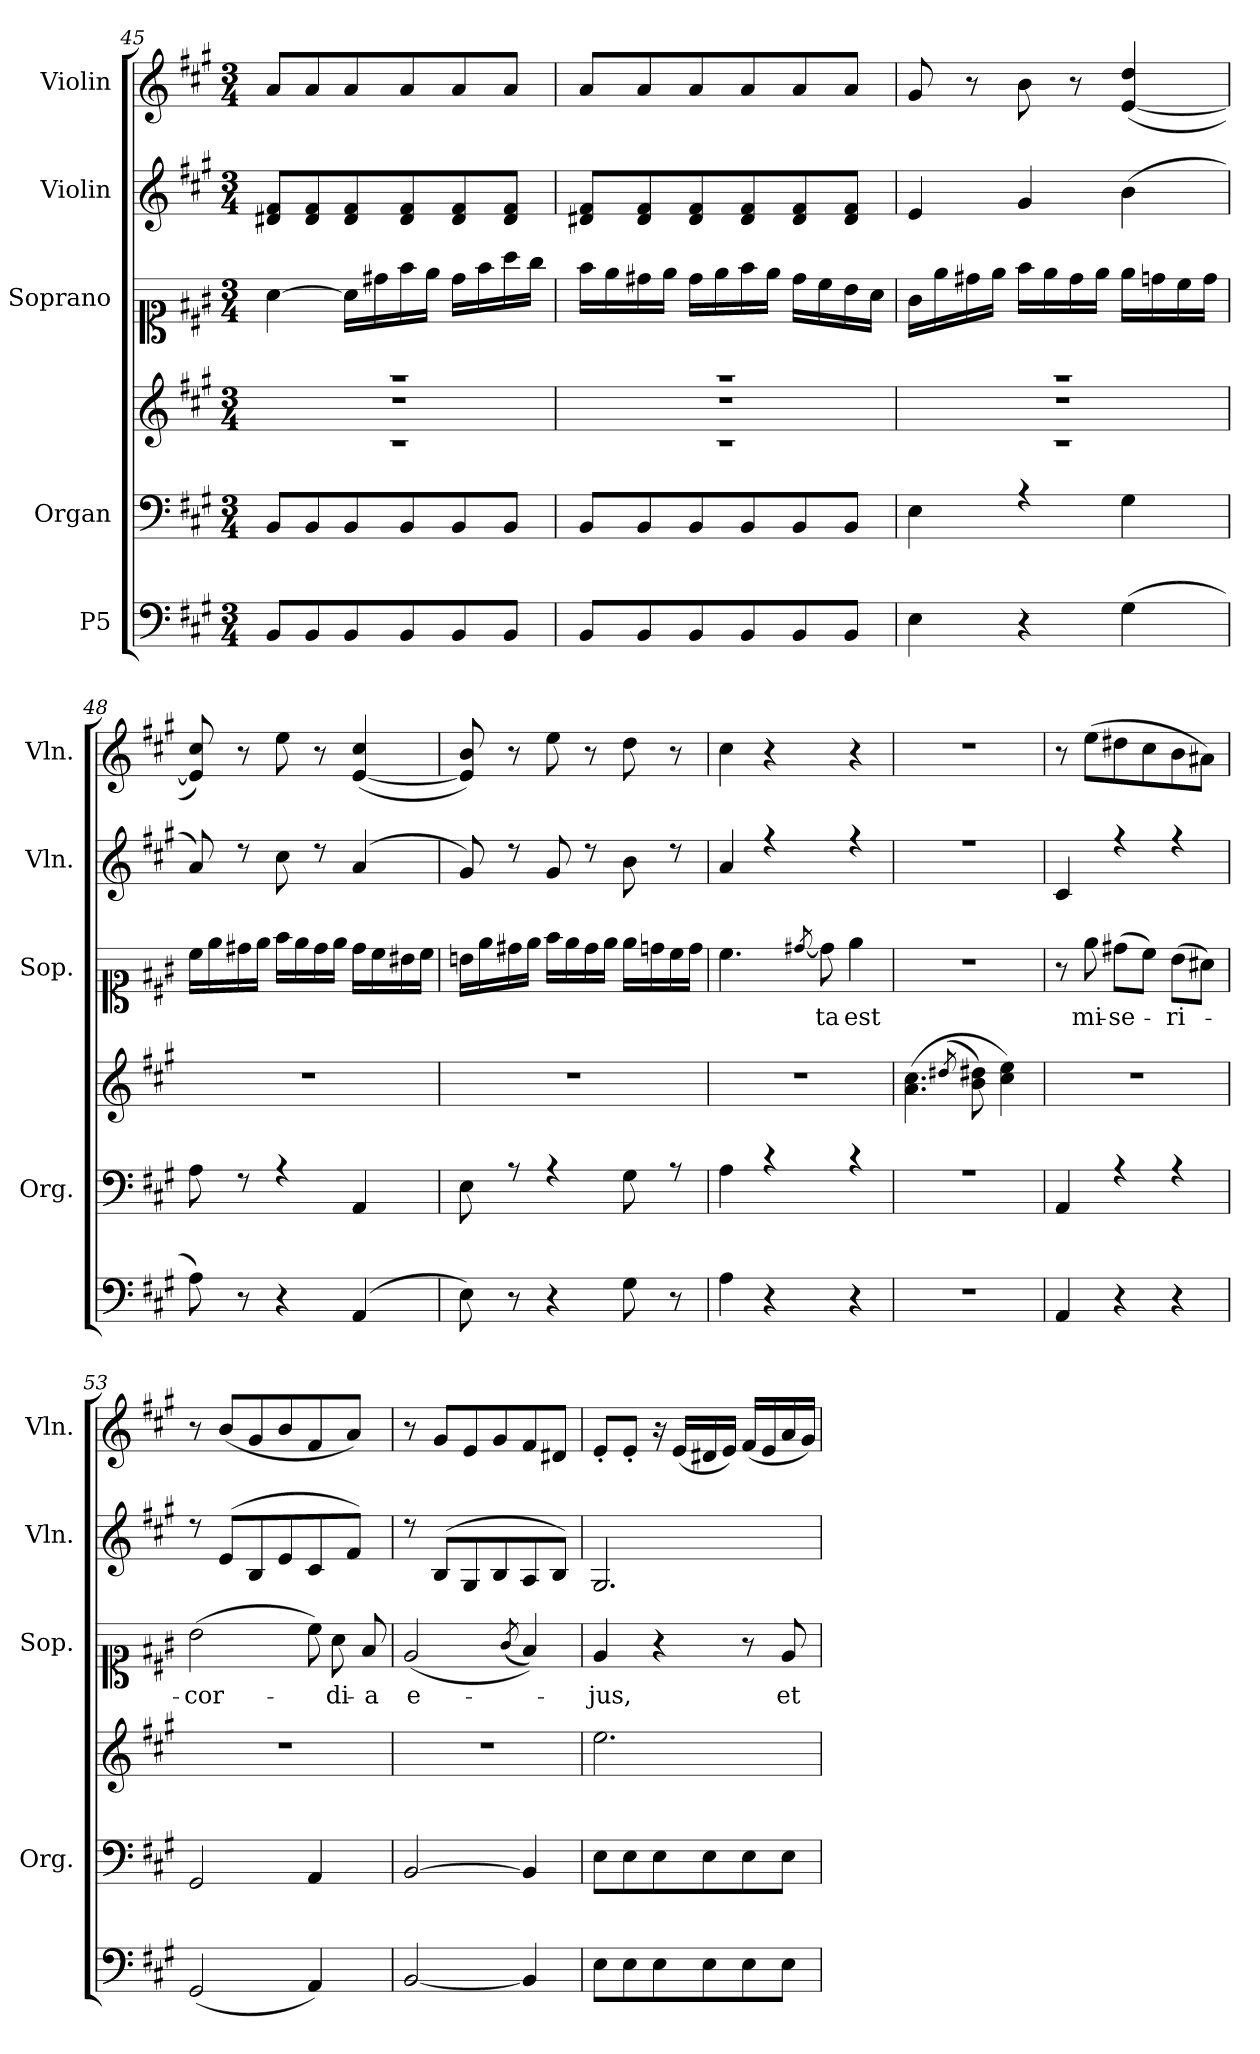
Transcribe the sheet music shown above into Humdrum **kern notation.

**kern	**kern	**kern	**kern	**text	**kern	**kern
*part5	*part4	*part4	*part3	*part3	*part2	*part1
*staff6	*staff5	*staff4	*staff3	*staff3	*staff2	*staff1
*I"P5	*I"Organ	*	*I"Soprano	*	*I"Violin	*I"Violin
*	*I'Org.	*	*I'Sop.	*	*I'Vln.	*I'Vln.
*clefF4	*clefF4	*clefG2	*clefC1	*	*clefG2	*clefG2
*k[f#c#g#]	*k[f#c#g#]	*k[f#c#g#]	*k[f#c#g#]	*	*k[f#c#g#]	*k[f#c#g#]
*A:	*A:	*A:	*A:	*	*A:	*A:
*M3/4	*M3/4	*M3/4	*M3/4	*	*M3/4	*M3/4
=45	=45	=45	=45	=45	=45	=45
*	*^	*^	*	*	*	*
*	*	*	*	*^	*	*	*	*
!	!	!	!LO:N:vis=1	!LO:N:vis=1	!LO:N:vis=1	!	!	!	!
*	*	*	*	*	*	*	*	*^	*
8BB/L	8BB/L	2.ryy	2.raa	2.rc	2.r	[>4a\	.	8d#X/ 8f#/L	2.ryy	8a/L
8BB/	8BB/	.	.	.	.	.	.	8d#/ 8f#/	.	8a/
8BB/	8BB/	.	.	.	.	16a\LL]	.	8d#/ 8f#/	.	8a/
.	.	.	.	.	.	16dd#X\	.	.	.	.
8BB/	8BB/	.	.	.	.	16ff#\	.	8d#/ 8f#/	.	8a/
.	.	.	.	.	.	16ee\JJ	.	.	.	.
8BB/	8BB/	.	.	.	.	16dd#\LL	.	8d#/ 8f#/	.	8a/
.	.	.	.	.	.	16ff#\	.	.	.	.
8BB/J	8BB/J	.	.	.	.	16aa\	.	8d#/ 8f#/J	.	8a/J
.	.	.	.	.	.	16gg#\JJ	.	.	.	.
!!LO:PB:g=z
=46	=46	=46	=46	=46	=46	=46	=46	=46	=46	=46
!	!	!	!LO:N:vis=1	!LO:N:vis=1	!LO:N:vis=1	!	!	!	!	!
8BB/L	8BB/L	2.ryy	2.raa	2.rc	2.r	16ff#\LL	.	8d#X/ 8f#/L	2.ryy	8a/L
.	.	.	.	.	.	16ee\	.	.	.	.
8BB/	8BB/	.	.	.	.	16dd#X\	.	8d#/ 8f#/	.	8a/
.	.	.	.	.	.	16ee\JJ	.	.	.	.
8BB/	8BB/	.	.	.	.	16dd#\LL	.	8d#/ 8f#/	.	8a/
.	.	.	.	.	.	16ee\	.	.	.	.
8BB/	8BB/	.	.	.	.	16ff#\	.	8d#/ 8f#/	.	8a/
.	.	.	.	.	.	16ee\JJ	.	.	.	.
8BB/	8BB/	.	.	.	.	16dd#\LL	.	8d#/ 8f#/	.	8a/
.	.	.	.	.	.	16cc#\	.	.	.	.
8BB/J	8BB/J	.	.	.	.	16b\	.	8d#/ 8f#/J	.	8a/J
.	.	.	.	.	.	16a\JJ	.	.	.	.
=47	=47	=47	=47	=47	=47	=47	=47	=47	=47	=47
!	!	!	!LO:N:vis=1	!LO:N:vis=1	!LO:N:vis=1	!	!	!	!	!
4E\	4E\	2.ryy	2.raa	2.rc	2.r	16g#\LL	.	4e/	2.ryy	8g#/
.	.	.	.	.	.	16ee\	.	.	.	.
.	.	.	.	.	.	16dd#X\	.	.	.	8r
.	.	.	.	.	.	16ee\JJ	.	.	.	.
4r	4r	.	.	.	.	16ff#\LL	.	4g#/	.	8b\
.	.	.	.	.	.	16ee\	.	.	.	.
.	.	.	.	.	.	16dd#\	.	.	.	8r
.	.	.	.	.	.	16ee\JJ	.	.	.	.
(>4G#\	4G#\	.	.	.	.	16ee\LL	.	(>4b\	.	(>[<4e/ 4dd/
.	.	.	.	.	.	16ddn\	.	.	.	.
.	.	.	.	.	.	16cc#\	.	.	.	.
.	.	.	.	.	.	16dd\JJ	.	.	.	.
=48	=48	=48	=48	=48	=48	=48	=48	=48	=48	=48
!	!	!	!	!	!LO:N:vis=1	!	!	!	!	!
8A\)	8A\	2.ryy	2.ryy	2.ryy	2.r	16cc#\LL	.	8a/)	2.ryy	8e/] 8cc#/)
.	.	.	.	.	.	16ee\	.	.	.	.
8r	8r	.	.	.	.	16dd#X\	.	8r	.	8r
.	.	.	.	.	.	16ee\JJ	.	.	.	.
4r	4r	.	.	.	.	16ff#\LL	.	8cc#\	.	8ee\
.	.	.	.	.	.	16ee\	.	.	.	.
.	.	.	.	.	.	16dd#\	.	8r	.	8r
.	.	.	.	.	.	16ee\JJ	.	.	.	.
(>4AA/	4AA/	.	.	.	.	16dd#\LL	.	(<4a/	.	(>[<4e/ 4cc#/
.	.	.	.	.	.	16cc#\	.	.	.	.
.	.	.	.	.	.	16b#X\	.	.	.	.
.	.	.	.	.	.	16cc#\JJ	.	.	.	.
!!LO:LB:g=z
=49	=49	=49	=49	=49	=49	=49	=49	=49	=49	=49
!	!	!	!	!	!LO:N:vis=1	!	!	!	!	!
8E\)	8E\	2.ryy	2.ryy	2.ryy	2.r	16bni\LL	.	8g#/)	2.ryy	8e/] 8b/)
.	.	.	.	.	.	16ee\	.	.	.	.
8r	8r	.	.	.	.	16dd#X\	.	8r	.	8r
.	.	.	.	.	.	16ee\JJ	.	.	.	.
4r	4r	.	.	.	.	16ff#\LL	.	8g#/	.	8ee\
.	.	.	.	.	.	16ee\	.	.	.	.
.	.	.	.	.	.	16dd#\	.	8r	.	8r
.	.	.	.	.	.	16ee\JJ	.	.	.	.
8G#\	8G#\	.	.	.	.	16ee\LL	.	8b\	.	8dd\
.	.	.	.	.	.	16ddn\	.	.	.	.
8r	8r	.	.	.	.	16cc#\	.	8r	.	8r
.	.	.	.	.	.	16dd\JJ	.	.	.	.
=50	=50	=50	=50	=50	=50	=50	=50	=50	=50	=50
!	!	!	!	!	!LO:N:vis=1	!	!	!	!	!
4A\	4A\	2.ryy	2.ryy	2.ryy	2.r	4.cc#\	.	4a/	2.ryy	4cc#\
4r	4r	.	.	.	.	.	.	4r	.	4r
.	.	.	.	.	.	[<8qdd#X/	.	.	.	.
!	!	!	!	!	!	!	!LO:LY:b	!	!	!
.	.	.	.	.	.	8dd#\]	-ta	.	.	.
!	!	!	!	!	!	!	!LO:LY:b	!	!	!
4r	4r	.	.	.	.	4ee\	est	4r	.	4r
=51	=51	=51	=51	=51	=51	=51	=51	=51	=51	=51
!LO:N:vis=1	!LO:N:vis=1	!	!	!	!	!LO:N:vis=1	!	!LO:N:vis=1	!	!LO:N:vis=1
2.r	2.r	2.ryy	2.ryy	2.ryy	(>4.a\ 4.cc#\	2.r	.	2.r	2.ryy	2.r
.	.	.	.	.	(<8qdd#X/	.	.	.	.	.
.	.	.	.	.	8b\ 8dd#\)	.	.	.	.	.
.	.	.	.	.	4cc#\ 4ee\)	.	.	.	.	.
=52	=52	=52	=52	=52	=52	=52	=52	=52	=52	=52
!	!	!	!	!	!LO:N:vis=1	!	!	!	!	!
4AA/	4AA/	2.ryy	2.ryy	2.ryy	2.r	8r	.	4c#/	2.ryy	8r
!	!	!	!	!	!	!	!LO:LY:b	!	!	!
.	.	.	.	.	.	8ee\	mi-	.	.	(>8ee\L
!	!	!	!	!	!	!	!LO:LY:b	!	!	!
4r	4r	.	.	.	.	(>8dd#X\L	-se-	4r	.	8dd#X\
.	.	.	.	.	.	8cc#\J)	.	.	.	8cc#\
!	!	!	!	!	!	!	!LO:LY:b	!	!	!
4r	4r	.	.	.	.	(>8b\L	-ri-	4r	.	8b\
.	.	.	.	.	.	8a#X\J)	.	.	.	8a#X\J)
=53	=53	=53	=53	=53	=53	=53	=53	=53	=53	=53
!	!	!	!	!	!LO:N:vis=1	!	!LO:LY:b	!	!	!
(<2GG#/	2GG#/	2.ryy	2.ryy	2.ryy	2.r	(>2b\	-cor-	8r	2.ryy	8r
.	.	.	.	.	.	.	.	(<8e/L	.	(<8b/L
.	.	.	.	.	.	.	.	8B/	.	8g#/
.	.	.	.	.	.	.	.	8e/	.	8b/
*	*	*	*	*	*	*Xtuplet	*	*	*	*
4AA/)	4AA/	.	.	.	.	12cc#\)	.	8c#/	.	8f#/
!	!	!	!	!	!	!	!LO:LY:b	!	!	!
.	.	.	.	.	.	12a\	-di-	.	.	.
.	.	.	.	.	.	.	.	8f#/J)	.	8a/J)
!	!	!	!	!	!	!	!LO:LY:b	!	!	!
.	.	.	.	.	.	12f#/	-a	.	.	.
=54	=54	=54	=54	=54	=54	=54	=54	=54	=54	=54
!	!	!	!	!	!LO:N:vis=1	!	!LO:LY:b	!	!	!
[<2BB/	[<2BB/	2.ryy	2.ryy	2.ryy	2.r	(<2e/	e-	8r	2.ryy	8r
.	.	.	.	.	.	.	.	(<8B/L	.	8g#/L
.	.	.	.	.	.	.	.	8G#/	.	8e/
.	.	.	.	.	.	.	.	8B/	.	8g#/
.	.	.	.	.	.	(<8qg#/	.	.	.	.
4BB/]	4BB/]	.	.	.	.	4f#/))	.	8A/	.	8f#/
.	.	.	.	.	.	.	.	8B/J)	.	8d#X/J
!!LO:PB:g=z
=55	=55	=55	=55	=55	=55	=55	=55	=55	=55	=55
!	!	!	!	!	!	!	!LO:LY:b	!	!	!
8E\L	8E\L	2.ryy	2.ryy	2.ryy	2.ee\	4e/	-jus,	2.G#/	2.ryy	8e'>/L
8E\	8E\	.	.	.	.	.	.	.	.	8e'>/J
8E\	8E\	.	.	.	.	4r	.	.	.	16r
.	.	.	.	.	.	.	.	.	.	(<16e/LL
8E\	8E\	.	.	.	.	.	.	.	.	16d#X/
.	.	.	.	.	.	.	.	.	.	16e/JJ)
8E\	8E\	.	.	.	.	8r	.	.	.	(<16f#/LL
.	.	.	.	.	.	.	.	.	.	16e/
!	!	!	!	!	!	!	!LO:LY:b	!	!	!
8E\J	8E\J	.	.	.	.	8e/	et	.	.	16a/
.	.	.	.	.	.	.	.	.	.	16g#/JJ)
*	*v	*v	*	*	*	*	*	*v	*v	*
*	*	*v	*v	*v	*	*	*	*
=	=	=	=	=	=	=
*-	*-	*-	*-	*-	*-	*-
